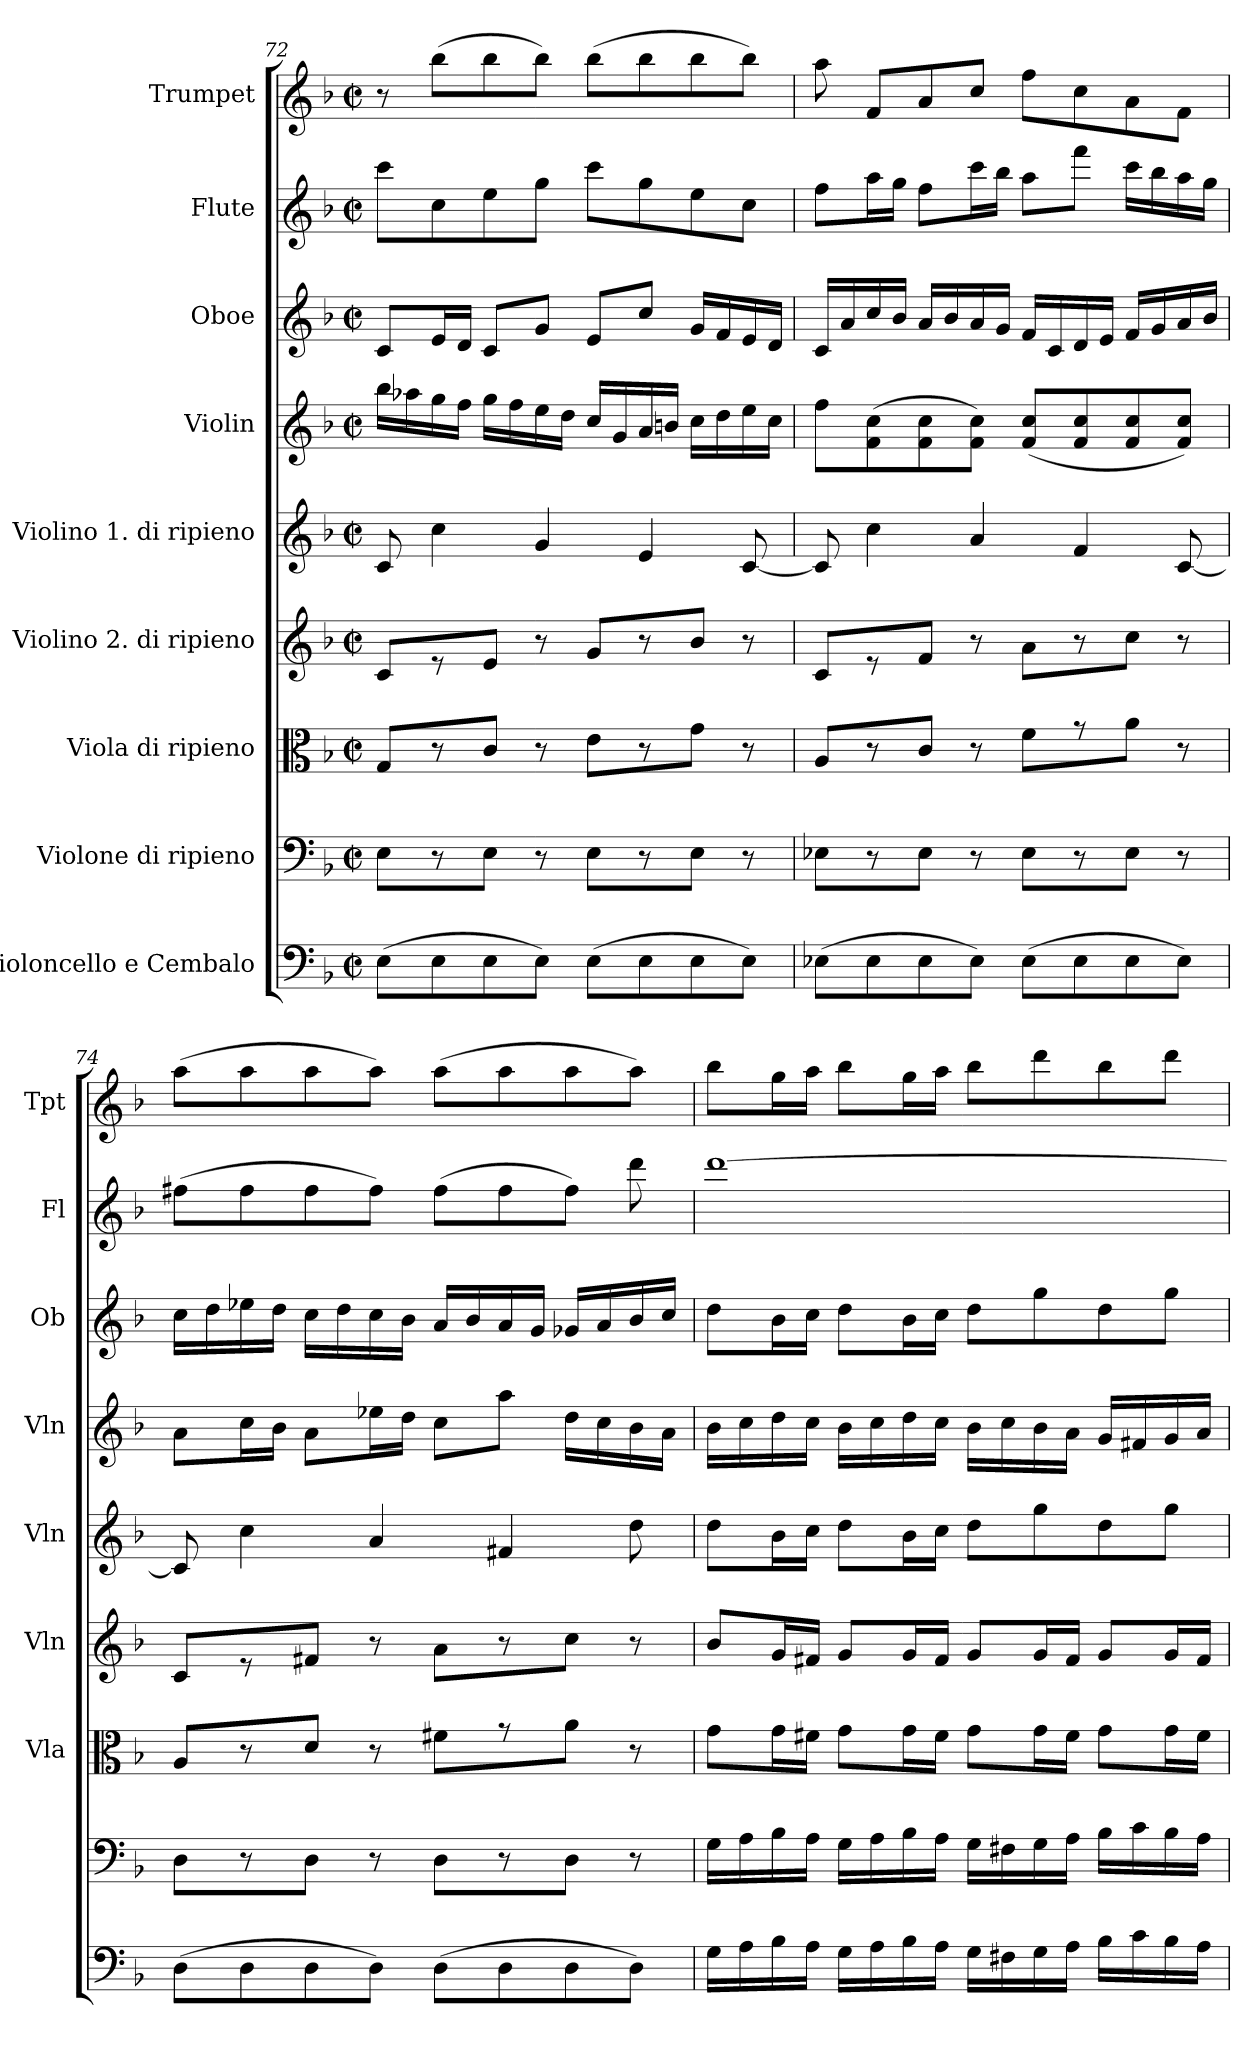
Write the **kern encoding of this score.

**kern	**kern	**kern	**kern	**kern	**kern	**kern	**kern	**kern
*part9	*part8	*part7	*part6	*part5	*part4	*part3	*part2	*part1
*staff9	*staff8	*staff7	*staff6	*staff5	*staff4	*staff3	*staff2	*staff1
*I"Violoncello e Cembalo	*I"Violone di ripieno	*I"Viola di ripieno	*I"Violino 2. di ripieno	*I"Violino 1. di ripieno	*I"Violin	*I"Oboe	*I"Flute	*I"Trumpet
*	*	*I'Vla	*I'Vln	*I'Vln	*I'Vln	*I'Ob	*I'Fl	*I'Tpt
*clefF4	*clefF4	*clefC3	*clefG2	*clefG2	*clefG2	*clefG2	*clefG2	*clefG2
*k[b-]	*k[b-]	*k[b-]	*k[b-]	*k[b-]	*k[b-]	*k[b-]	*k[b-]	*k[b-]
*F:	*F:	*F:	*F:	*F:	*F:	*F:	*F:	*F:
*M2/2	*M2/2	*M2/2	*M2/2	*M2/2	*M2/2	*M2/2	*M2/2	*M2/2
*met(c|)	*met(c|)	*met(c|)	*met(c|)	*met(c|)	*met(c|)	*met(c|)	*met(c|)	*met(c|)
=72	=72	=72	=72	=72	=72	=72	=72	=72
(8EL	8EL	8GL	8cL	8c	16bb-LL	8cL	8cccL	8r
.	.	.	.	.	16aa-X	.	.	.
8E	8r	8r	8r	4cc	16gg	16eL	8cc	(8bb-L
.	.	.	.	.	16ffJJ	16dJJ	.	.
8E	8EJ	8cJ	8eJ	.	16ggLL	8cL	8ee	8bb-
.	.	.	.	.	16ff	.	.	.
8EJ)	8r	8r	8r	4g	16ee	8gJ	8ggJ	8bb-J)
.	.	.	.	.	16ddJJ	.	.	.
(8EL	8EL	8eL	8gL	.	16ccLL	8eL	8cccL	(8bb-L
.	.	.	.	.	16g	.	.	.
8E	8r	8r	8r	4e	16a	8ccJ	8gg	8bb-
.	.	.	.	.	16bnJJ	.	.	.
8E	8EJ	8gJ	8b-J	.	16ccLL	16gLL	8ee	8bb-
.	.	.	.	.	16dd	16f	.	.
8EJ)	8r	8r	8r	[8c	16ee	16e	8ccJ	8bb-J)
.	.	.	.	.	16ccJJ	16dJJ	.	.
=73	=73	=73	=73	=73	=73	=73	=73	=73
(8E-XL	8E-XL	8AL	8cL	8c]	8ffL	16cLL	8ffL	8aa
.	.	.	.	.	.	16a	.	.
8E-	8r	8r	8r	4cc	(8f 8cc	16cc	16aaL	8fL
.	.	.	.	.	.	16b-JJ	16ggJJ	.
8E-	8E-J	8cJ	8fJ	.	8f 8cc	16aLL	8ffL	8a
.	.	.	.	.	.	16b-	.	.
8E-J)	8r	8r	8r	4a	8f 8ccJ)	16a	16cccL	8ccJ
.	.	.	.	.	.	16gJJ	16bb-JJ	.
(8E-L	8E-L	8fL	8aL	.	(8f 8ccL	16fLL	8aaL	8ffL
.	.	.	.	.	.	16c	.	.
8E-	8r	8r	8r	4f	8f 8cc	16d	8fffJ	8cc
.	.	.	.	.	.	16eJJ	.	.
8E-	8E-J	8aJ	8ccJ	.	8f 8cc	16fLL	16cccLL	8a
.	.	.	.	.	.	16g	16bb-	.
8E-J)	8r	8r	8r	[8c	8f 8ccJ)	16a	16aa	8fJ
.	.	.	.	.	.	16b-JJ	16ggJJ	.
=74	=74	=74	=74	=74	=74	=74	=74	=74
(8DL	8DL	8AL	8cL	8c]	8aL	16ccLL	(8ff#XL	(8aaL
.	.	.	.	.	.	16dd	.	.
8D	8r	8r	8r	4cc	16ccL	16ee-X	8ff#	8aa
.	.	.	.	.	16b-JJ	16ddJJ	.	.
8D	8DJ	8dJ	8f#XJ	.	8aL	16ccLL	8ff#	8aa
.	.	.	.	.	.	16dd	.	.
8DJ)	8r	8r	8r	4a	16ee-XL	16cc	8ff#J)	8aaJ)
.	.	.	.	.	16ddJJ	16b-JJ	.	.
(8DL	8DL	8f#XL	8aL	.	8ccL	16aLL	(8ff#L	(8aaL
.	.	.	.	.	.	16b-	.	.
8D	8r	8r	8r	4f#X	8aaJ	16a	8ff#	8aa
.	.	.	.	.	.	16gJJ	.	.
8D	8DJ	8aJ	8ccJ	.	16ddLL	16g-XLL	8ff#J)	8aa
.	.	.	.	.	16cc	16a	.	.
8DJ)	8r	8r	8r	8dd	16b-	16b-	8ddd	8aaJ)
.	.	.	.	.	16aJJ	16ccJJ	.	.
=75	=75	=75	=75	=75	=75	=75	=75	=75
16GLL	16GLL	8gL	8b-L	8ddL	16b-LL	8ddL	[1ddd	8bb-L
16A	16A	.	.	.	16cc	.	.	.
16B-	16B-	16gL	16gL	16b-L	16dd	16b-L	.	16ggL
16AJJ	16AJJ	16f#XJJ	16f#XJJ	16ccJJ	16ccJJ	16ccJJ	.	16aaJJ
16GLL	16GLL	8gL	8gL	8ddL	16b-LL	8ddL	.	8bb-L
16A	16A	.	.	.	16cc	.	.	.
16B-	16B-	16gL	16gL	16b-L	16dd	16b-L	.	16ggL
16AJJ	16AJJ	16f#JJ	16f#JJ	16ccJJ	16ccJJ	16ccJJ	.	16aaJJ
16GLL	16GLL	8gL	8gL	8ddL	16b-LL	8ddL	.	8bb-L
16F#X	16F#X	.	.	.	16cc	.	.	.
16G	16G	16gL	16gL	8gg	16b-	8gg	.	8ddd
16AJJ	16AJJ	16f#JJ	16f#JJ	.	16aJJ	.	.	.
16B-LL	16B-LL	8gL	8gL	8dd	16gLL	8dd	.	8bb-
16c	16c	.	.	.	16f#X	.	.	.
16B-	16B-	16gL	16gL	8ggJ	16g	8ggJ	.	8dddJ
16AJJ	16AJJ	16f#JJ	16f#JJ	.	16aJJ	.	.	.
=	=	=	=	=	=	=	=	=
*-	*-	*-	*-	*-	*-	*-	*-	*-
